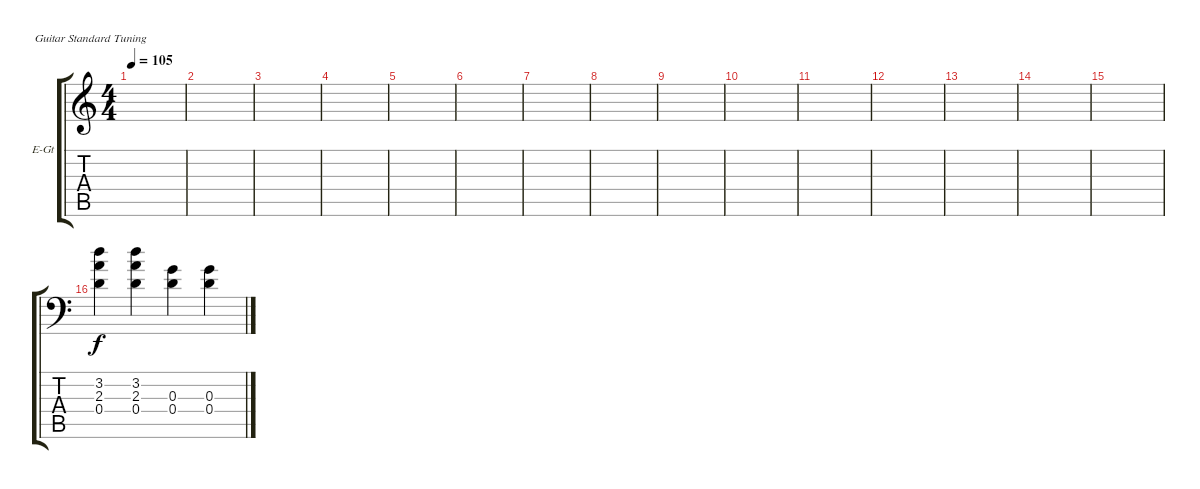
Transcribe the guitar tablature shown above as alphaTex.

\bracketExtendMode groupsimilarinstruments
\firstSystemTrackNameOrientation horizontal
\otherSystemsTrackNameOrientation horizontal
\track ("Electric Guitars" "E-Gt") {instrument distortionguitar}
\staff {score tabs}
\tuning (E4 B3 G3 D3 A2 E2)
\ts (4 4)
\tempo 105
\clef g2
\scale
0.333333
\ks c
|
\scale
0.333333 |
\scale
0.333333 |
\scale
0.333333 |
\scale
0.333333 |
\scale
0.333333 |
\scale
0.333333 |
\scale
0.333333 |
\scale
0.333333 |
\scale
0.333333 |
\scale
0.333333 |
\scale
0.333333 |
\scale
0.333333 |
\scale
0.333333 |
\scale
0.333333 |
\clef f4
\scale
0.333333 (3.2 2.3 0.4).4 (3.2 2.3 0.4).4 (0.3 0.4).4 (0.3 0.4).4
